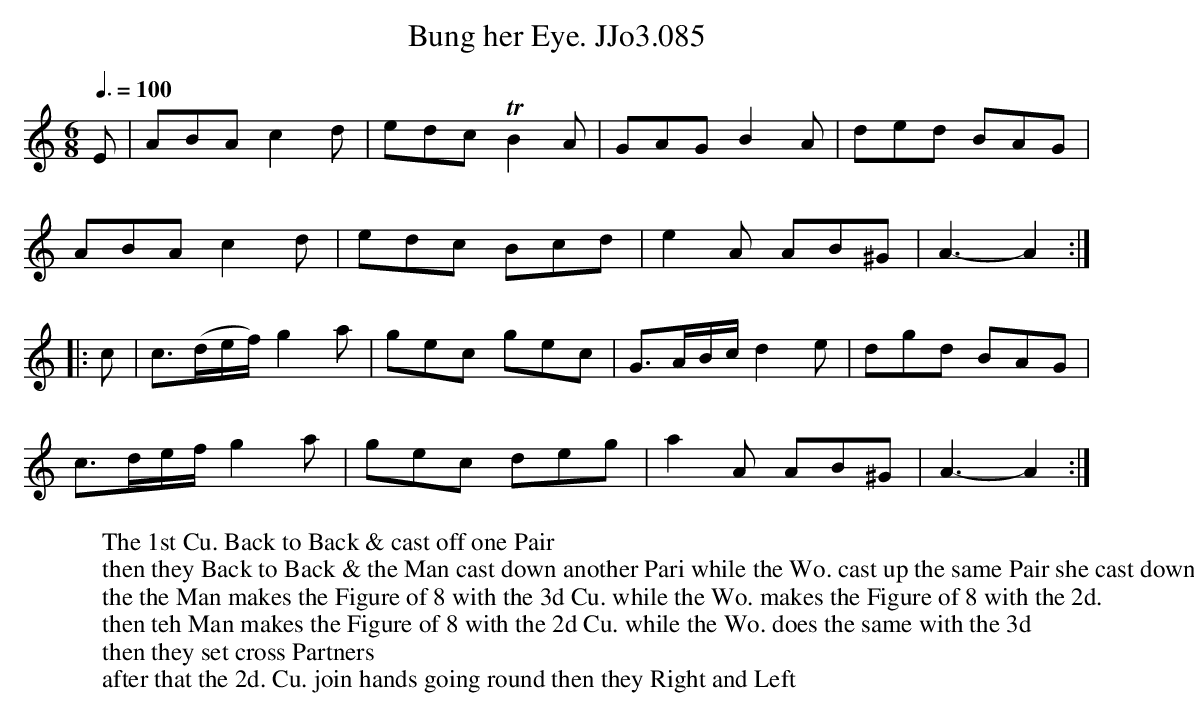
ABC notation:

X:1
T:Bung her Eye. JJo3.085
M:6/8
L:1/8
Q:3/8=100
K:C
E | ABA c2d | edc TB2A | GAG B2A | ded BAG |
ABA c2d | edc Bcd | e2A AB^G | A3-A2 :|
|:c | c>(de/f/) g2 a | gec gec | G>AB/c/ d2 e | dgd BAG |
c>de/f/ g2 a | gec deg | a2A AB^G | A3-A2 :|
W:The 1st Cu. Back to Back & cast off one Pair
W:then they Back to Back & the Man cast down another Pari while the Wo. cast up the same Pair she cast down
W:the the Man makes the Figure of 8 with the 3d Cu. while the Wo. makes the Figure of 8 with the 2d.
W:then teh Man makes the Figure of 8 with the 2d Cu. while the Wo. does the same with the 3d
W:then they set cross Partners
W:after that the 2d. Cu. join hands going round then they Right and Left
